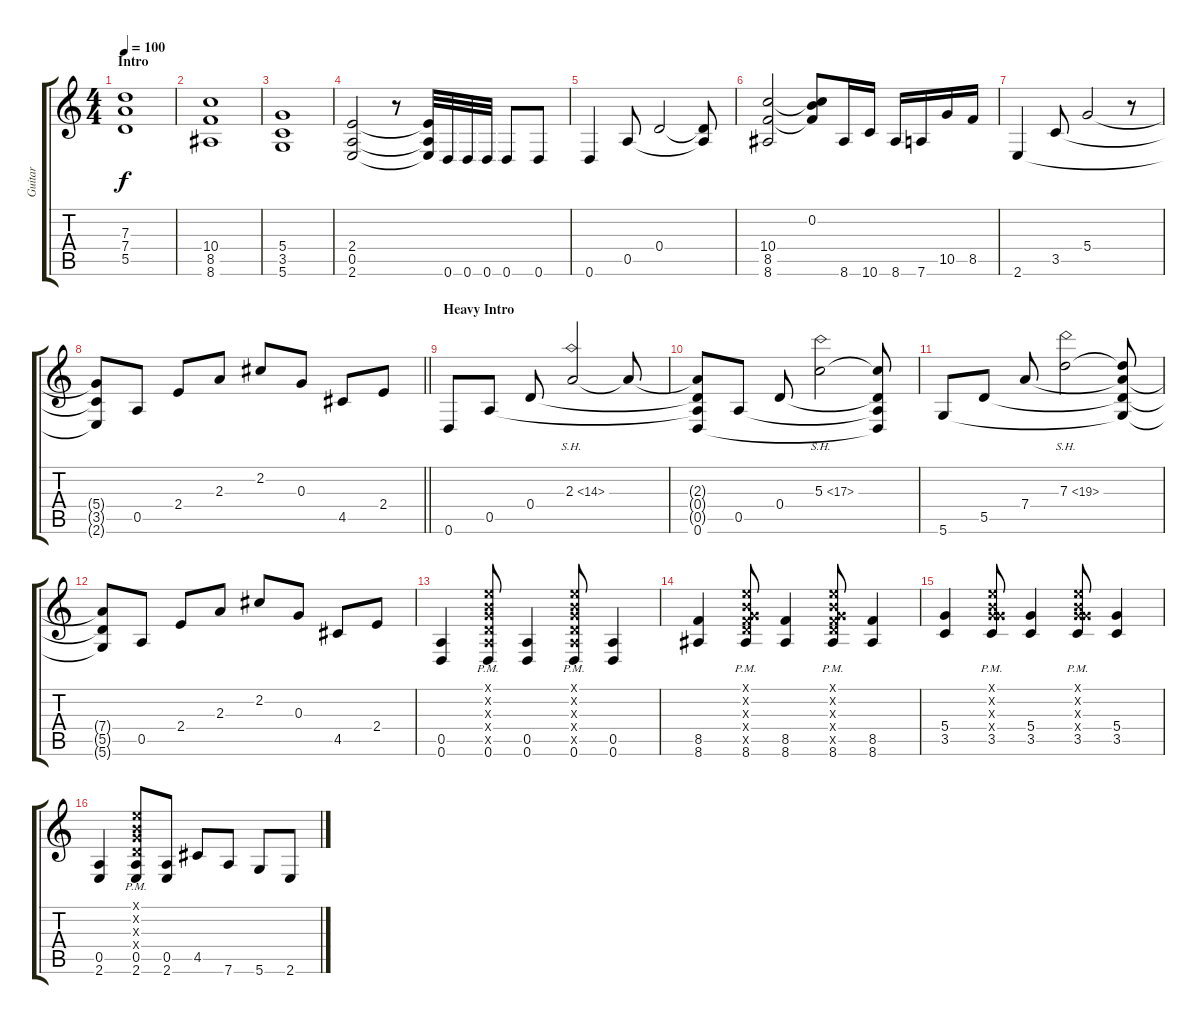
\track ("Guitar" "Guitar") {instrument distortionguitar}
\staff {score tabs}
\tuning (E4 B3 G3 D3 A2 D2) {hide}
\ts (4 4)
\section ("" "Intro")
\tempo 100
\clef g2
\ks c
(7.3 7.4 5.5).1{dy f instrument distortionguitar} |
(10.4 8.5 8.6).1 |
(5.4 3.5 5.6).1 |
(2.4 0.5 2.6).2 r.8 (2.4{t} 0.5{t} 2.6{t}).32 0.6.32 0.6.32 0.6.32 0.6.8 0.6.8 |
0.6.4 0.5.8 0.4.2 (0.4{t} 0.5{t}).8 |
(10.4 8.5 8.6).2 (0.2 10.4{t} 8.5{t}).8 8.6.16 10.6.16 8.6.16 7.6.16 10.5.16 8.5.16 |
2.6.4 3.5.8 5.4.2 r.8 |
\barLineRight lightlight
(5.4{t} 3.5{t} 2.6{t}).8 0.5.8 2.4.8 2.3.8 2.2.8 0.3.8 4.5.8 2.4.8 |
\section ("" "Heavy Intro")
0.6.8 0.5.8 0.4.8 2.3{sh 12}.2 2.3{t}.8 |
(2.3{t} 0.4{t} 0.5{t} 0.6).8 0.5.8 0.4.8 5.3{sh 12}.2 (5.3{t} 0.4{t} 0.5{t} 0.6{t}).8 |
5.6.8 5.5.8 7.4.8 7.3{sh 12}.2 (7.3{t} 7.4{t} 5.5{t} 5.6{t}).8 |
(7.4{t} 5.5{t} 5.6{t}).8 0.5.8 2.4.8 2.3.8 2.2.8 0.3.8 4.5.8 2.4.8 |
(0.5 0.6).4 (0.1{x} 0.2{x} 0.3{x} 0.4{x} 0.5{pm x} 0.6{pm}).8 (0.5 0.6).4 (0.1{x} 0.2{x} 0.3{x} 0.4{x} 0.5{pm x} 0.6{pm}).8 (0.5 0.6).4 |
(8.5 8.6).4 (0.1{x} 0.2{x} 0.3{x} 0.4{x} 8.5{pm x} 8.6{pm}).8 (8.5 8.6).4 (0.1{x} 0.2{x} 0.3{x} 0.4{x} 8.5{pm x} 8.6{pm}).8 (8.5 8.6).4 |
(5.4 3.5).4 (0.1{x} 0.2{x} 0.3{x} 5.4{pm x} 3.5{pm}).8 (5.4 3.5).4 (0.1{x} 0.2{x} 0.3{x} 5.4{pm x} 3.5{pm}).8 (5.4 3.5).4 |
(0.5 2.6).4 (0.1{x} 0.2{x} 0.3{x} 0.4{x} 0.5{pm} 2.6{pm}).8 (0.5 2.6).8 4.5.8 7.6.8 5.6.8 2.6.8
